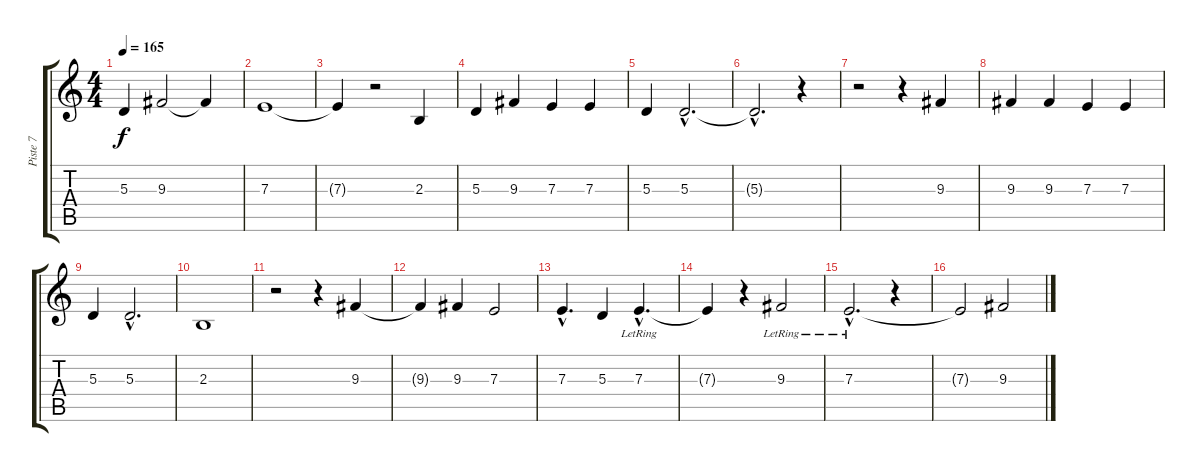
\track ("Piste 7" "Piste 7") {instrument stringensemble1}
\staff {score tabs}
\tuning (E4 D4 A3 D3 A2 D2) {hide}
\ts (4 4)
\tempo 165
\clef g2
\ks c
5.3.4{dy f} 9.3.2 9.3{t}.4 |
7.3.1 |
7.3{t}.4 r.2 2.3.4 |
5.3.4 9.3.4 7.3.4 7.3.4 |
5.3.4 5.3{hac}.2{d} |
5.3{hac t}.2{d} r.4 |
r.2 r.4 9.3.4 |
9.3.4 9.3.4 7.3.4 7.3.4 |
5.3.4 5.3{hac}.2{d} |
2.3.1 |
r.2 r.4 9.3.4 |
9.3{t}.4 9.3.4 7.3.2 |
7.3{hac}.4{d} 5.3.4 7.3{hac lr}.4{d} |
7.3{t}.4 r.4 9.3{lr}.2 |
7.3{hac lr}.2{d} r.4 |
7.3{t}.2 9.3.2
